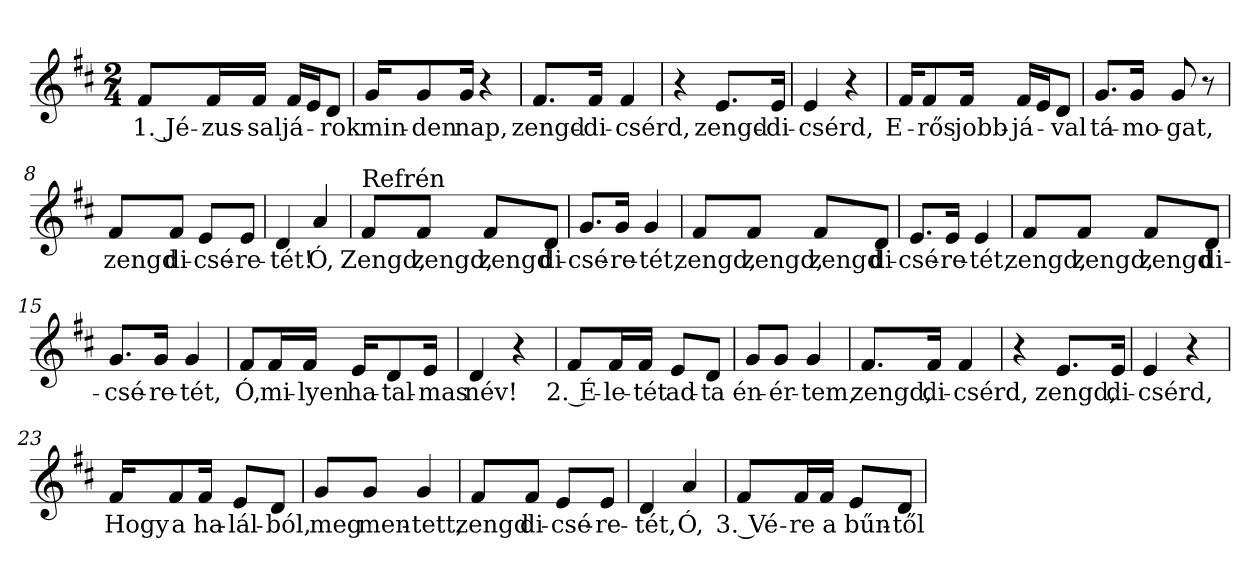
**kern	**text
*part1	*part1
*staff1	*staff1
*clefG2	*
*k[f#c#]	*
*D:	*
*M2/4	*
=1	=1
8f#/L	1. Jé-
16f#/	-zus-
16f#/J	-sal
16f#/L	já-
16e/	.
8d/J	-rok
=2	=2
16g/L	min-
8g/	-den
16g/J	nap,
4r	.
=3	=3
8.f#/L	zengd-
16f#/J	-di-
4f#/	-csérd,
=4	=4
4r	.
8.e/L	zengd-
16e/J	-di-
=5	=5
4e/	-csérd,
4r	.
!!LO:LB:g=z
=6	=6
16f#/L	E-
8f#/	-rős
16f#/J	jobb-
16f#/L	-já-
16e/	.
8d/J	-val
=7	=7
8.g/L	tá-
16g/J	-mo-
8g/	-gat,
8r	.
=8	=8
8f#/L	zengd
8f#/J	di-
8e/L	-csé-
8e/J	-re-
=9	=9
4d/	-tét!
4a/	Ó,
!!LO:LB:g=z
=10	=10
!LO:TX:a:t=Refrén	!
8f#/L	Zengd,
8f#/J	zengd,
8f#/L	zengd
8d/J	di-
=11	=11
8.g/L	-csé-
16g/J	-re-
4g/	-tét,
=12	=12
8f#/L	zengd,
8f#/J	zengd,
8f#/L	zengd
8d/J	di-
=13	=13
8.e/L	-csé-
16e/J	-re-
4e/	-tét,
!!LO:LB:g=z
=14	=14
8f#/L	zengd,
8f#/J	zengd,
8f#/L	zengd
8d/J	di-
=15	=15
8.g/L	-csé-
16g/J	-re-
4g/	-tét,
=16	=16
8f#/L	Ó,
16f#/	mi-
16f#/J	-lyen
16e/L	ha-
8d/	-tal-
16e/J	-mas
=17	=17
4d/	név!
4r	.
!!LO:LB:g=z
=18	=18
8f#/L	2. É-
16f#/	-le-
16f#/J	-tét
8e/L	ad-
8d/J	-ta
=19	=19
8g/L	én-
8g/J	-ér-
4g/	-tem,
=20	=20
8.f#/L	zengd,
16f#/J	di-
4f#/	-csérd,
=21	=21
4r	.
8.e/L	zengd,
16e/J	di-
=22	=22
4e/	-csérd,
4r	.
!!LO:LB:g=z
=23	=23
16f#/L	Hogy
8f#/	a
16f#/J	ha-
8e/L	-lál-
8d/J	ból,
=24	=24
8g/L	meg
8g/J	men-
4g/	-tett,
=25	=25
8f#/L	zengd
8f#/J	di-
8e/L	-csé-
8e/J	-re-
=26	=26
4d/	-tét,
4a/	Ó,
!!LO:LB:g=z
=27	=27
8f#/L	3. Vé-
16f#/	-re
16f#/J	a
8e/L	bűn-
8d/J	-től
=	=
*-	*-
